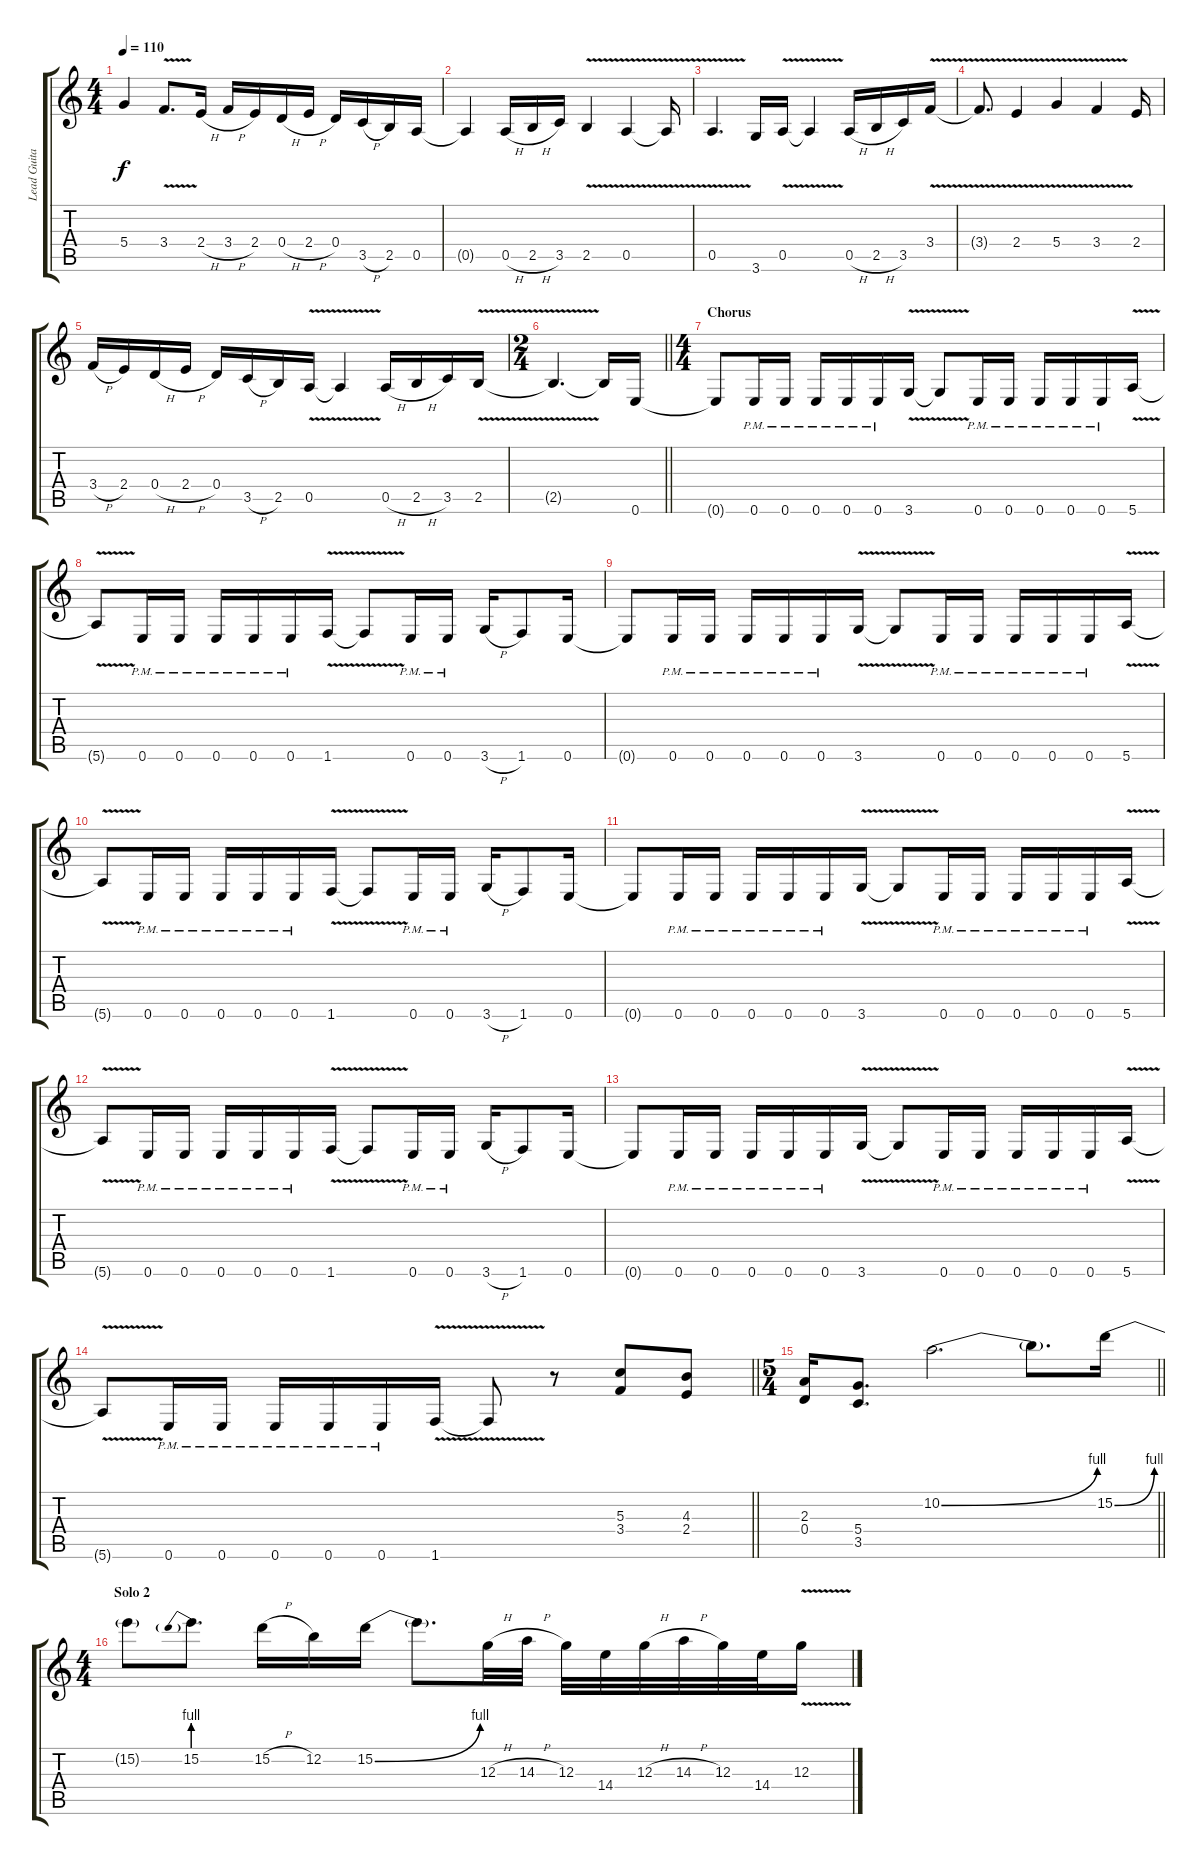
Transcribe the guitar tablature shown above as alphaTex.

\track ("Lead Guitar" "Lead Guita") {instrument distortionguitar}
\staff {score tabs}
\tuning (E4 B3 G3 D3 A2 E2) {hide}
\ts (4 4)
\tempo 110
\clef g2
\ks c
5.4{t}.4{dy f} 3.4{v}.8{d} 2.4{h}.16 3.4{h}.16 2.4.16 0.4{h}.16 2.4{h}.16 0.4.16 3.5{h}.16 2.5.16 0.5.16 |
0.5{t}.4 0.5{h}.16 2.5{h}.16 3.5.16 2.5{v}.4 0.5{v}.4 0.5{t}.16 |
0.5{v}.4{d} 3.6.16 0.5{v}.16 0.5{t}.4 0.5{h}.16 2.5{h}.16 3.5.16 3.4{v}.16 |
3.4{t}.8{d} 2.4{v}.4 5.4{v}.4 3.4{v}.4 2.4.16 |
3.4{h}.16 2.4.16 0.4{h}.16 2.4{h}.16 0.4.16 3.5{h}.16 2.5.16 0.5{v}.16 0.5{t}.4 0.5{h}.16 2.5{h}.16 3.5.16 2.5{v}.16 |
\ts (2 4)
\barLineRight lightlight
2.5{t}.4{d} 2.5{t}.16 0.6.16 |
\ts (4 4)
\section ("" "Chorus")
0.6{t}.8 0.6{pm}.16 0.6{pm}.16 0.6{pm}.16 0.6{pm}.16 0.6{pm}.16 3.6{v}.16 3.6{t}.8 0.6{pm}.16 0.6{pm}.16 0.6{pm}.16 0.6{pm}.16 0.6{pm}.16 5.6{v}.16 |
5.6{t}.8 0.6{pm}.16 0.6{pm}.16 0.6{pm}.16 0.6{pm}.16 0.6{pm}.16 1.6{v}.16 1.6{t}.8 0.6{pm}.16 0.6{pm}.16 3.6{h}.16 1.6.8 0.6.16 |
0.6{t}.8 0.6{pm}.16 0.6{pm}.16 0.6{pm}.16 0.6{pm}.16 0.6{pm}.16 3.6{v}.16 3.6{t}.8 0.6{pm}.16 0.6{pm}.16 0.6{pm}.16 0.6{pm}.16 0.6{pm}.16 5.6{v}.16 |
5.6{t}.8 0.6{pm}.16 0.6{pm}.16 0.6{pm}.16 0.6{pm}.16 0.6{pm}.16 1.6{v}.16 1.6{t}.8 0.6{pm}.16 0.6{pm}.16 3.6{h}.16 1.6.8 0.6.16 |
0.6{t}.8 0.6{pm}.16 0.6{pm}.16 0.6{pm}.16 0.6{pm}.16 0.6{pm}.16 3.6{v}.16 3.6{t}.8 0.6{pm}.16 0.6{pm}.16 0.6{pm}.16 0.6{pm}.16 0.6{pm}.16 5.6{v}.16 |
5.6{t}.8 0.6{pm}.16 0.6{pm}.16 0.6{pm}.16 0.6{pm}.16 0.6{pm}.16 1.6{v}.16 1.6{t}.8 0.6{pm}.16 0.6{pm}.16 3.6{h}.16 1.6.8 0.6.16 |
0.6{t}.8 0.6{pm}.16 0.6{pm}.16 0.6{pm}.16 0.6{pm}.16 0.6{pm}.16 3.6{v}.16 3.6{t}.8 0.6{pm}.16 0.6{pm}.16 0.6{pm}.16 0.6{pm}.16 0.6{pm}.16 5.6{v}.16 |
\barLineRight lightlight
5.6{t}.8 0.6{pm}.16 0.6{pm}.16 0.6{pm}.16 0.6{pm}.16 0.6{pm}.16 1.6{v}.16 1.6{t}.8 r.8 (5.3 3.4).8 (4.3 2.4).8 |
\ts (5 4)
\barLineRight lightlight
(2.3 0.4).16 (5.4 3.5).8{d} 10.2{be (bend 0 0 60 4)}.2{d} 10.2{t}.8{d} 15.2{be (bend 0 0 60 4)}.16 |
\ts (4 4)
\section ("" "Solo 2")
15.2{t}.8 15.2{be (prebend 0 4 60 4)}.8{d} 15.2{h}.16 12.2.16 15.2{be (bend 0 0 60 4)}.16 15.2{t}.8{d} 12.3{h}.32 14.3{h}.32 12.3.32 14.4.32 12.3{h}.32 14.3{h}.32 12.3.32 14.4.32 12.3{v}.16
